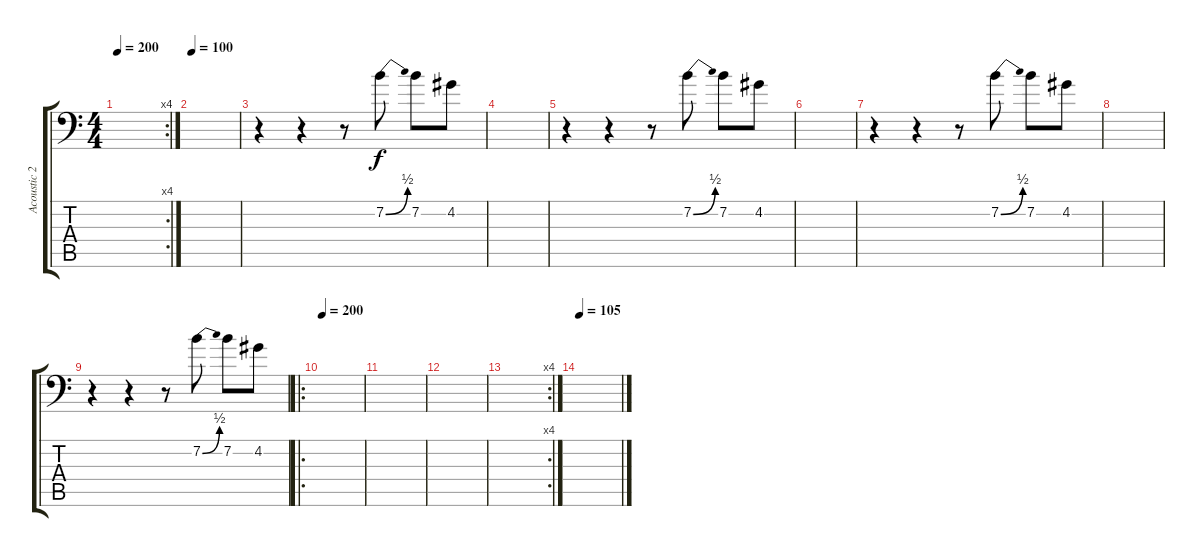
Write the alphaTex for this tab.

\track ("Acoustic 2" "Acoustic 2") {instrument acousticguitarsteel}
\staff {score tabs}
\tuning (A3 E3 C3 G2 D2 A1) {hide}
\rc 4
\ts (4 4)
\tempo 200
\clef f4
\ks c
|
\tempo 100
|
r.4 r.4 r.8 7.2{be (bend 0 0 60 2)}.8 7.2.8 4.2.8 |
|
r.4 r.4 r.8 7.2{be (bend 0 0 60 2)}.8 7.2.8 4.2.8 |
|
r.4 r.4 r.8 7.2{be (bend 0 0 60 2)}.8 7.2.8 4.2.8 |
|
r.4 r.4 r.8 7.2{be (bend 0 0 60 2)}.8 7.2.8 4.2.8 |
\ro
\tempo 200
|
|
|
\rc 4
|
\tempo 105
